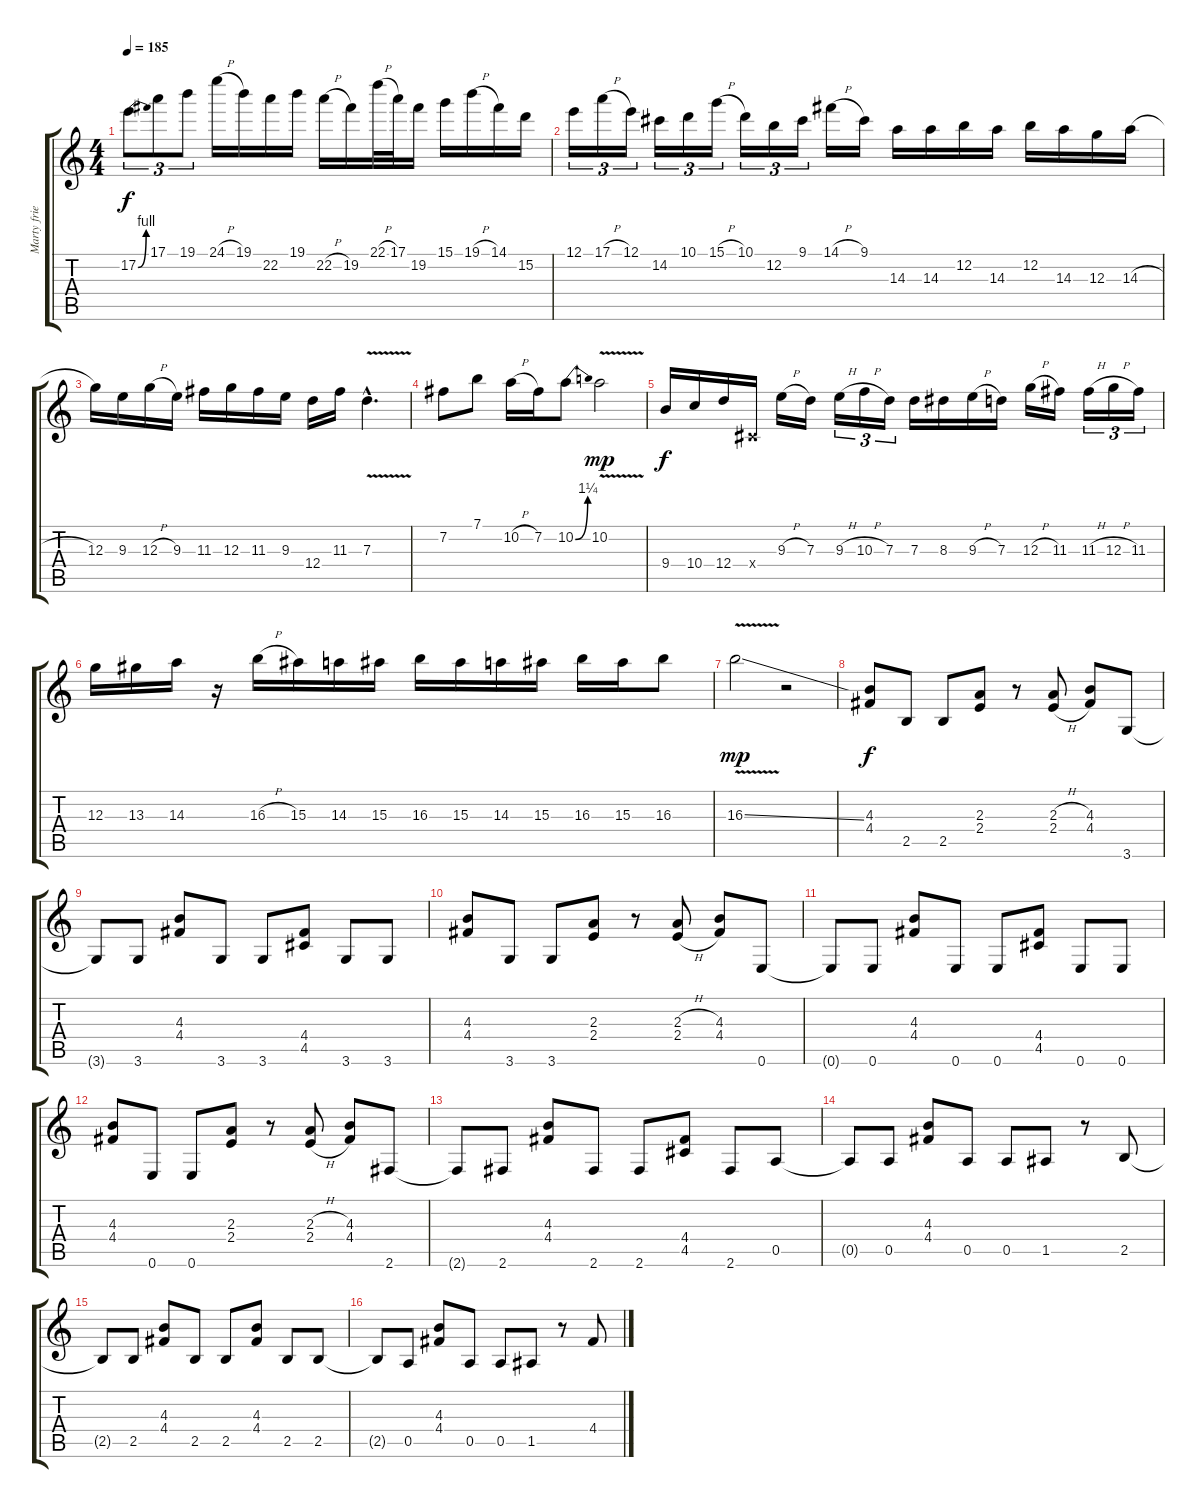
\track ("Marty friedman/Al pitrelli" "Marty frie") {instrument distortionguitar}
\staff {score tabs}
\tuning (E4 B3 G3 D3 A2 E2) {hide}
\ts (4 4)
\tempo 185
\clef g2
\ks c
17.2{be (bend 0 0 60 4)}.8{tu (3 2) dy f} 17.1.8{tu (3 2)} 19.1.8{tu (3 2)} 24.1{h}.16 19.1.16 22.2.16 19.1.16 22.2{h}.16 19.2.16 22.1{h}.32 17.1.32 19.2.16 15.1.16 19.1{h}.16 14.1.16 15.2.16 |
12.1.16{tu (3 2)} 17.1{h}.16{tu (3 2)} 12.1.16{tu (3 2)} 14.2.16{tu (3 2)} 10.1.16{tu (3 2)} 15.1{h}.16{tu (3 2)} 10.1.16{tu (3 2)} 12.2.16{tu (3 2)} 9.1.16{tu (3 2)} 14.1{h}.16 9.1.16 14.3.16 14.3.16 12.2.16 14.3.16 12.2.16 14.3.16 12.3.16 14.3{h}.16 |
12.3.16 9.3.16 12.3{h}.16 9.3.16 11.3.16 12.3.16 11.3.16 9.3.16 12.4.16 11.3.16 7.3{v hac}.4{d} |
7.2.8 7.1.8 10.2{h}.16 7.2.16 10.2{be (bend 0 0 60 5)}.8 10.2{v}.2{dy mp} |
9.4.16{dy f} 10.4.16 12.4.16 -1.4{x}.16 9.3{h}.16 7.3.16 9.3{h}.16{tu (3 2)} 10.3{h}.16{tu (3 2)} 7.3.16{tu (3 2)} 7.3.16 8.3.16 9.3{h}.16 7.3.16 12.3{h}.16 11.3.16 11.3{h}.16{tu (3 2)} 12.3{h}.16{tu (3 2)} 11.3.16{tu (3 2)} |
12.3.16 13.3.16 14.3.16 r.16 16.3{h}.16 15.3.16 14.3.16 15.3.16 16.3.16 15.3.16 14.3.16 15.3.16 16.3.16 15.3.16 16.3.8 |
16.3{v ss}.2{dy mp} r.2 |
(4.3 4.4).8{dy f} 2.5.8 2.5.8 (2.3 2.4).8 r.8 (2.3{h} 2.4{h}).8 (4.3 4.4).8 3.6.8 |
3.6{t}.8 3.6.8 (4.3 4.4).8 3.6.8 3.6.8 (4.4 4.5).8 3.6.8 3.6.8 |
(4.3 4.4).8 3.6.8 3.6.8 (2.3 2.4).8 r.8 (2.3{h} 2.4{h}).8 (4.3 4.4).8 0.6.8 |
0.6{t}.8 0.6.8 (4.3 4.4).8 0.6.8 0.6.8 (4.4 4.5).8 0.6.8 0.6.8 |
(4.3 4.4).8 0.6.8 0.6.8 (2.3 2.4).8 r.8 (2.3{h} 2.4{h}).8 (4.3 4.4).8 2.6.8 |
2.6{t}.8 2.6.8 (4.3 4.4).8 2.6.8 2.6.8 (4.4 4.5).8 2.6.8 0.5.8 |
0.5{t}.8 0.5.8 (4.3 4.4).8 0.5.8 0.5.8 1.5.8 r.8 2.5.8 |
2.5{t}.8 2.5.8 (4.3 4.4).8 2.5.8 2.5.8 (4.3 4.4).8 2.5.8 2.5.8 |
2.5{t}.8 0.5.8 (4.3 4.4).8 0.5.8 0.5.8 1.5.8 r.8 4.4.8
